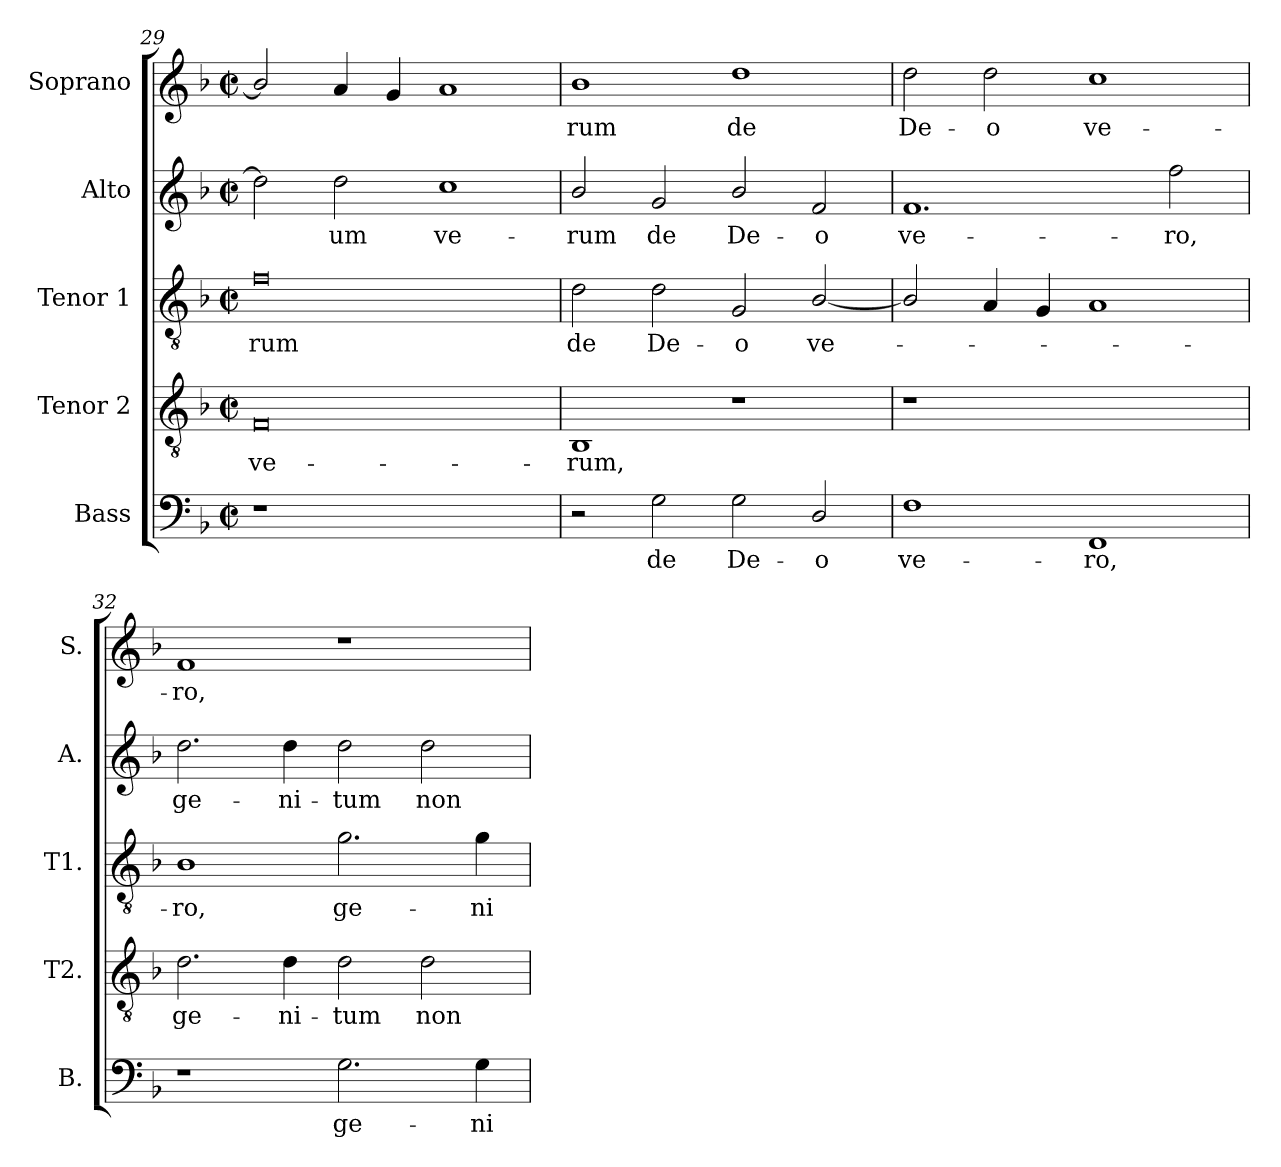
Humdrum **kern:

**kern	**text	**kern	**text	**kern	**text	**kern	**text	**kern	**text
*part5	*part5	*part4	*part4	*part3	*part3	*part2	*part2	*part1	*part1
*staff5	*staff5	*staff4	*staff4	*staff3	*staff3	*staff2	*staff2	*staff1	*staff1
*I"Bass	*	*I"Tenor 2	*	*I"Tenor 1	*	*I"Alto	*	*I"Soprano	*
*I'B.	*	*I'T2.	*	*I'T1.	*	*I'A.	*	*I'S.	*
*clefF4	*	*clefGv2	*	*clefGv2	*	*clefG2	*	*clefG2	*
*	*	*ITrd7c12	*	*ITrd7c12	*	*	*	*	*
*k[b-]	*	*k[b-]	*	*k[b-]	*	*k[b-]	*	*k[b-]	*
*F:	*	*F:	*	*F:	*	*F:	*	*F:	*
*M2/2	*	*M2/2	*	*M2/2	*	*M2/2	*	*M2/2	*
*met(c|)	*	*met(c|)	*	*met(c|)	*	*met(c|)	*	*met(c|)	*
=29	=29	=29	=29	=29	=29	=29	=29	=29	=29
!LO:N:vis=1	!	!	!	!	!	!	!	!	!
!	!	!	!LO:LY:b:color=#000000	!	!	!	!	!	!
!	!	!	!	!	!LO:LY:b:color=#000000	!	!	!	!
1r	.	0FFi	ve-	0Fi	-rum	2ddi\]	.	2b-i/]	.
!	!	!	!	!	!	!	!LO:LY:b:color=#000000	!	!
.	.	.	.	.	.	2ddi\	-um	4ai/	.
.	.	.	.	.	.	.	.	4gi/	.
!	!	!	!	!	!	!	!LO:LY:b:color=#000000	!	!
1ryy	.	.	.	.	.	1cci	ve-	1ai	.
!!LO:PB:g=z
=30	=30	=30	=30	=30	=30	=30	=30	=30	=30
!	!	!	!LO:LY:b:color=#000000	!	!	!	!	!	!
!	!	!	!	!	!LO:LY:b:color=#000000	!	!	!	!
!	!	!	!	!	!	!	!LO:LY:b:color=#000000	!	!
!	!	!	!	!	!	!	!	!	!LO:LY:b:color=#000000
2r	.	1BBB-i	-rum,	2Di\	de	2b-i/	-rum	1b-i	-rum
!	!LO:LY:b:color=#000000	!	!	!	!	!	!	!	!
!	!	!	!	!	!LO:LY:b:color=#000000	!	!	!	!
!	!	!	!	!	!	!	!LO:LY:b:color=#000000	!	!
2Gi\	de	.	.	2Di\	De-	2gi/	de	.	.
!	!LO:LY:b:color=#000000	!	!	!	!	!	!	!	!
!	!	!	!	!	!LO:LY:b:color=#000000	!	!	!	!
!	!	!	!	!	!	!	!LO:LY:b:color=#000000	!	!
!	!	!	!	!	!	!	!	!	!LO:LY:b:color=#000000
2Gi\	De-	1r	.	2GGi/	-o	2b-i/	De-	1ddi	de
!	!LO:LY:b:color=#000000	!	!	!	!	!	!	!	!
!	!	!	!	!	!LO:LY:b:color=#000000	!	!	!	!
!	!	!	!	!	!	!	!LO:LY:b:color=#000000	!	!
2Di/	-o	.	.	[<2BB-i/	ve-	2fi/	-o	.	.
=31	=31	=31	=31	=31	=31	=31	=31	=31	=31
!	!LO:LY:b:color=#000000	!LO:N:vis=1	!	!	!	!	!	!	!
!	!	!	!	!	!	!	!LO:LY:b:color=#000000	!	!
!	!	!	!	!	!	!	!	!	!LO:LY:b:color=#000000
1Fi	ve-	1r	.	2BB-i/]	.	1.fi	ve-	2ddi\	De-
!	!	!	!	!	!	!	!	!	!LO:LY:b:color=#000000
.	.	.	.	4AAi/	.	.	.	2ddi\	-o
.	.	.	.	4GGi/	.	.	.	.	.
!	!LO:LY:b:color=#000000	!	!	!	!	!	!	!	!
!	!	!	!	!	!	!	!	!	!LO:LY:b:color=#000000
1FFi	-ro,	1ryy	.	1AAi	.	.	.	1cci	ve-
!	!	!	!	!	!	!	!LO:LY:b:color=#000000	!	!
.	.	.	.	.	.	2ffi\	-ro,	.	.
=32	=32	=32	=32	=32	=32	=32	=32	=32	=32
!	!	!	!LO:LY:b:color=#000000	!	!	!	!	!	!
!	!	!	!	!	!LO:LY:b:color=#000000	!	!	!	!
!	!	!	!	!	!	!	!LO:LY:b:color=#000000	!	!
!	!	!	!	!	!	!	!	!	!LO:LY:b:color=#000000
1r	.	2.Di\	ge-	1BB-i	-ro,	2.ddi\	ge-	1fi	-ro,
!	!	!	!LO:LY:b:color=#000000	!	!	!	!	!	!
!	!	!	!	!	!	!	!LO:LY:b:color=#000000	!	!
.	.	4Di\	-ni-	.	.	4ddi\	-ni-	.	.
!	!LO:LY:b:color=#000000	!	!	!	!	!	!	!	!
!	!	!	!LO:LY:b:color=#000000	!	!	!	!	!	!
!	!	!	!	!	!LO:LY:b:color=#000000	!	!	!	!
!	!	!	!	!	!	!	!LO:LY:b:color=#000000	!	!
2.Gi\	ge-	2Di\	-tum	2.Gi\	ge-	2ddi\	-tum	1r	.
!	!	!	!LO:LY:b:color=#000000	!	!	!	!	!	!
!	!	!	!	!	!	!	!LO:LY:b:color=#000000	!	!
.	.	2Di\	non	.	.	2ddi\	non	.	.
!	!LO:LY:b:color=#000000	!	!	!	!	!	!	!	!
!	!	!	!	!	!LO:LY:b:color=#000000	!	!	!	!
4Gi\	-ni-	.	.	4Gi\	-ni-	.	.	.	.
=	=	=	=	=	=	=	=	=	=
*-	*-	*-	*-	*-	*-	*-	*-	*-	*-
